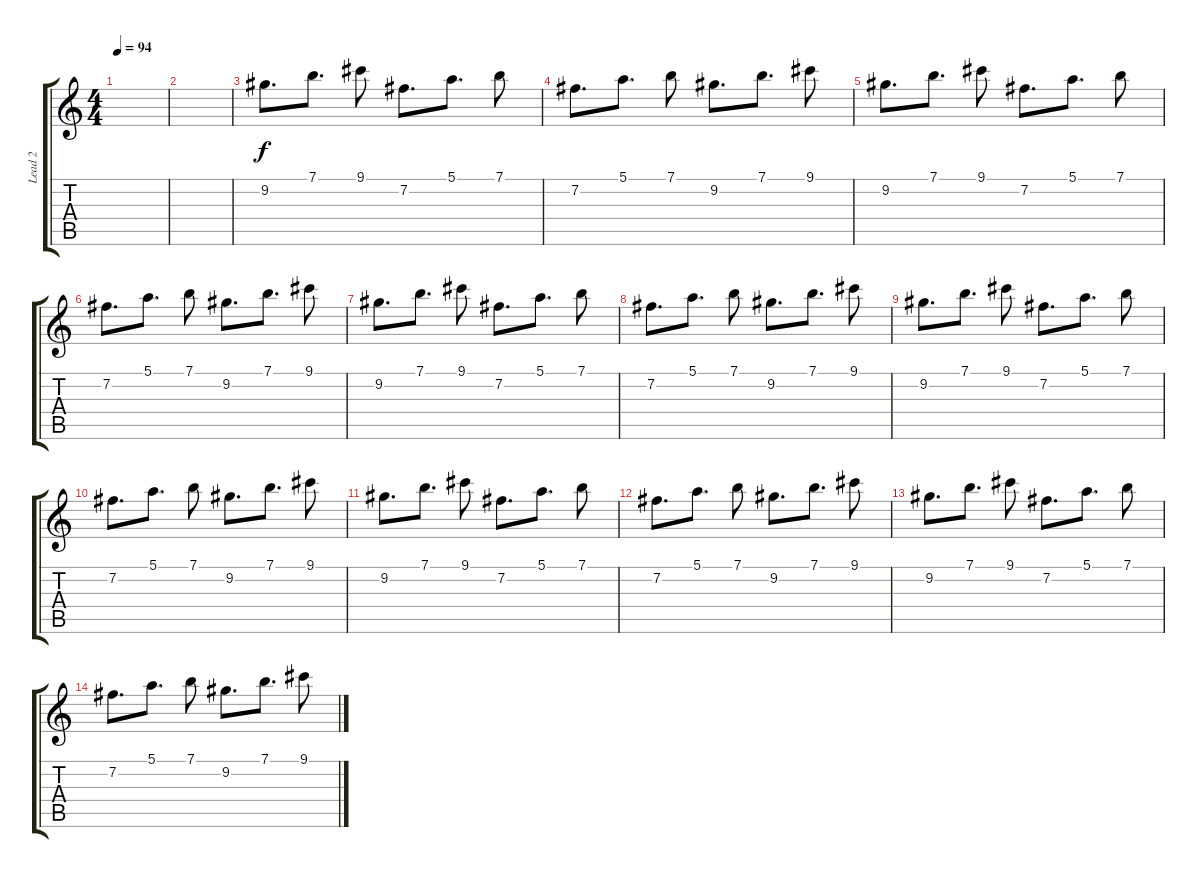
\track ("Lead 2" "Lead 2") {instrument overdrivenguitar}
\staff {score tabs}
\tuning (E4 B3 G3 D3 A2 E2) {hide}
\ts (4 4)
\tempo 94
\clef g2
\ks c
|
|
9.2.8{d} 7.1.8{d} 9.1.8 7.2.8{d} 5.1.8{d} 7.1.8 |
7.2.8{d} 5.1.8{d} 7.1.8 9.2.8{d} 7.1.8{d} 9.1.8 |
9.2.8{d} 7.1.8{d} 9.1.8 7.2.8{d} 5.1.8{d} 7.1.8 |
7.2.8{d} 5.1.8{d} 7.1.8 9.2.8{d} 7.1.8{d} 9.1.8 |
9.2.8{d} 7.1.8{d} 9.1.8 7.2.8{d} 5.1.8{d} 7.1.8 |
7.2.8{d} 5.1.8{d} 7.1.8 9.2.8{d} 7.1.8{d} 9.1.8 |
9.2.8{d} 7.1.8{d} 9.1.8 7.2.8{d} 5.1.8{d} 7.1.8 |
7.2.8{d} 5.1.8{d} 7.1.8 9.2.8{d} 7.1.8{d} 9.1.8 |
9.2.8{d} 7.1.8{d} 9.1.8 7.2.8{d} 5.1.8{d} 7.1.8 |
7.2.8{d} 5.1.8{d} 7.1.8 9.2.8{d} 7.1.8{d} 9.1.8 |
9.2.8{d} 7.1.8{d} 9.1.8 7.2.8{d} 5.1.8{d} 7.1.8 |
7.2.8{d} 5.1.8{d} 7.1.8 9.2.8{d} 7.1.8{d} 9.1.8
